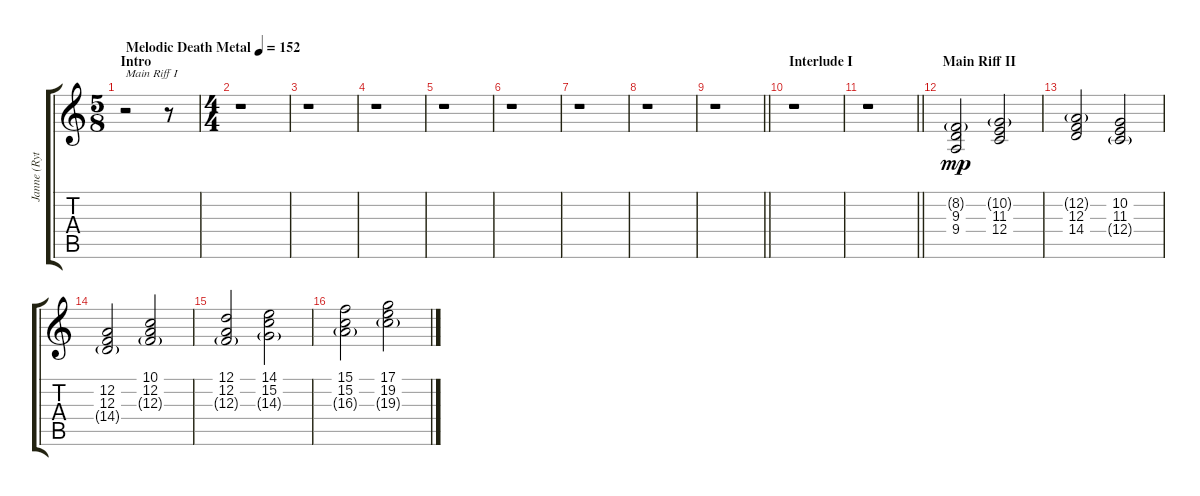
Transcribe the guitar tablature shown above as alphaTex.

\track ("Janne (Rythm I)" "Janne (Ryt") {instrument stringensemble1}
\staff {score tabs}
\tuning (D4 A3 F3 C3 G2 C2) {hide}
\ts (5 8)
\section ("" "Intro")
\tempo (152 "Melodic Death Metal")
\clef g2
\ks c
r.2{txt "Main Riff I" dy mp instrument stringensemble1} r.8 |
\ts (4 4)
r.1 |
r.1 |
r.1 |
r.1 |
r.1 |
r.1 |
r.1 |
\barLineRight lightlight
r.1 |
\section ("" "Interlude I")
r.1 |
\barLineRight lightlight
r.1 |
\section ("" "Main Riff II")
(8.2{g} 9.3 9.4).2{volume 8 balance 8 instrument stringensemble1} (10.2{g} 11.3 12.4).2 |
(12.2{g} 12.3 14.4).2 (10.2 11.3 12.4{g}).2 |
(12.2 12.3 14.4{g}).2 (10.1 12.2 12.3{g}).2 |
(12.1 12.2 12.3{g}).2 (14.1 15.2 14.3{g}).2 |
(15.1 15.2 16.3{g}).2 (17.1 19.2 19.3{g}).2
